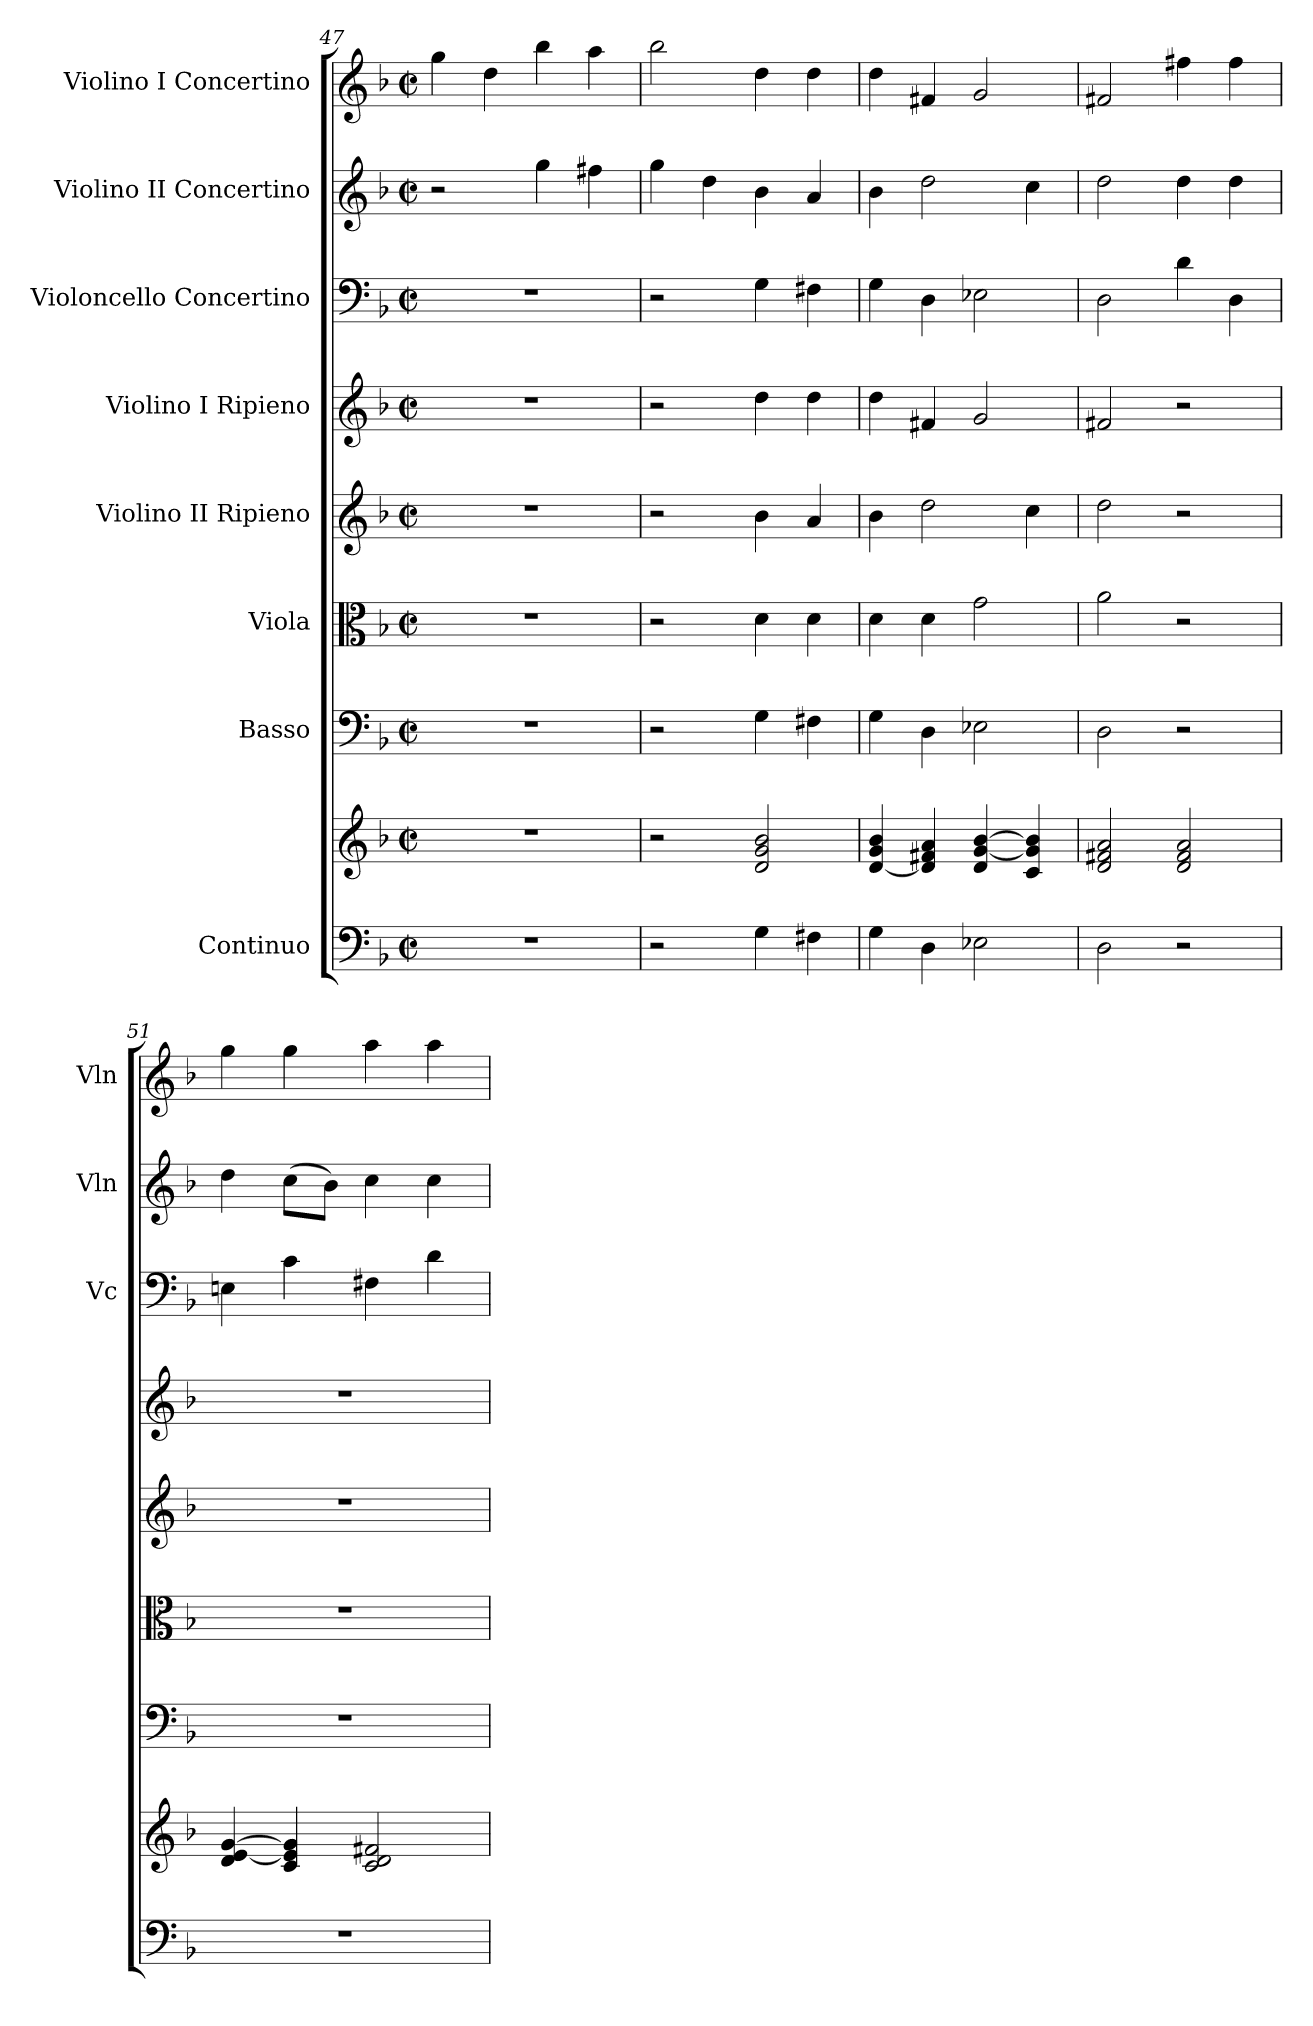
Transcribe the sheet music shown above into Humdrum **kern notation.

**kern	**kern	**kern	**kern	**kern	**kern	**kern	**kern	**kern
*part8	*part8	*part7	*part6	*part5	*part4	*part3	*part2	*part1
*staff9	*staff8	*staff7	*staff6	*staff5	*staff4	*staff3	*staff2	*staff1
*I"Continuo	*	*I"Basso	*I"Viola	*I"Violino II Ripieno	*I"Violino I Ripieno	*I"Violoncello Concertino	*I"Violino II Concertino	*I"Violino I Concertino
*	*	*	*	*	*	*I'Vc	*I'Vln	*I'Vln
*clefF4	*clefG2	*clefF4	*clefC3	*clefG2	*clefG2	*clefF4	*clefG2	*clefG2
*k[b-]	*k[b-]	*k[b-]	*k[b-]	*k[b-]	*k[b-]	*k[b-]	*k[b-]	*k[b-]
*M2/2	*M2/2	*M2/2	*M2/2	*M2/2	*M2/2	*M2/2	*M2/2	*M2/2
*met(c|)	*met(c|)	*met(c|)	*met(c|)	*met(c|)	*met(c|)	*met(c|)	*met(c|)	*met(c|)
=47	=47	=47	=47	=47	=47	=47	=47	=47
1r	1r	1r	1r	1r	1r	1r	2r	4gg\
.	.	.	.	.	.	.	.	4dd\
.	.	.	.	.	.	.	4gg\	4bb-\
.	.	.	.	.	.	.	4ff#X\	4aa\
=48	=48	=48	=48	=48	=48	=48	=48	=48
2r	2r	2r	2r	2r	2r	2r	4gg\	2bb-\
.	.	.	.	.	.	.	4dd\	.
4G\	2d/ 2g/ 2b-/	4G\	4d\	4b-\	4dd\	4G\	4b-\	4dd\
4F#X\	.	4F#X\	4d\	4a/	4dd\	4F#X\	4a/	4dd\
=49	=49	=49	=49	=49	=49	=49	=49	=49
*^	*	*^	*	*	*	*^	*	*
4G\	2ryy	[4d/ 4g/ 4b-/	4G\	2ryy	4d\	4b-\	4dd\	4G\	2ryy	4b-\	4dd\
4D\	.	4d/] 4f#X/ 4a/	4D\	.	4d\	2dd\	4f#X/	4D\	.	2dd\	4f#X/
2E-X\	4ryy	4d/ [4g/ [4b-/	2E-X\	4ryy	2g\	.	2g/	2E-X\	4ryy	.	2g/
.	4ryy	4c/ 4g/] 4b-/]	.	4ryy	.	4cc\	.	.	4ryy	4cc\	.
*v	*v	*	*v	*v	*	*	*	*v	*v	*	*
=50	=50	=50	=50	=50	=50	=50	=50	=50
2D\	2d/ 2f#X/ 2a/	2D\	2a\	2dd\	2f#X/	2D\	2dd\	2f#X/
2r	2d/ 2f#/ 2a/	2r	2r	2r	2r	4d\	4dd\	4ff#X\
.	.	.	.	.	.	4D\	4dd\	4ff#\
!!LO:PB:g=z
=51	=51	=51	=51	=51	=51	=51	=51	=51
1r	4d/ [4e/ [4g/	1r	1r	1r	1r	4En\	4dd\	4gg\
.	4c/ 4e/] 4g/]	.	.	.	.	4c\	(>8cc\L	4gg\
.	.	.	.	.	.	.	8b-\J)	.
.	2c/ 2d/ 2f#X/	.	.	.	.	4F#X\	4cc\	4aa\
.	.	.	.	.	.	4d\	4cc\	4aa\
=	=	=	=	=	=	=	=	=
*-	*-	*-	*-	*-	*-	*-	*-	*-
